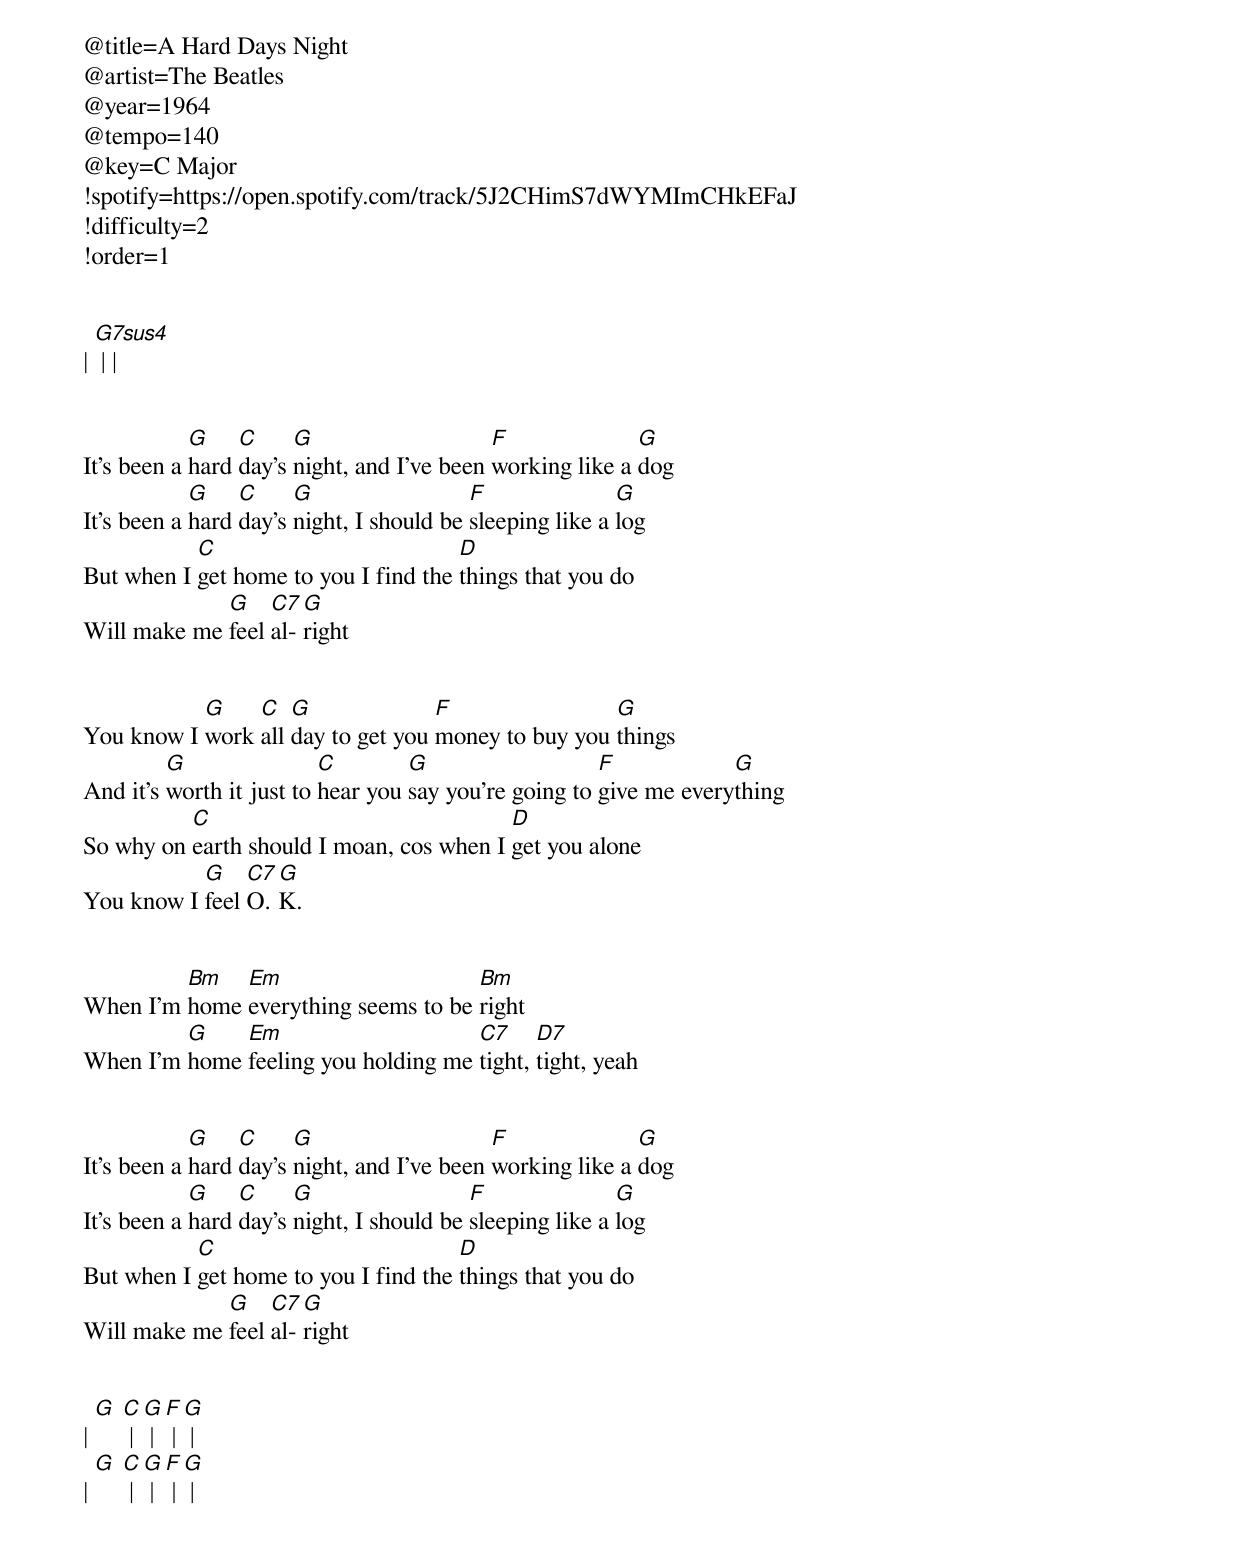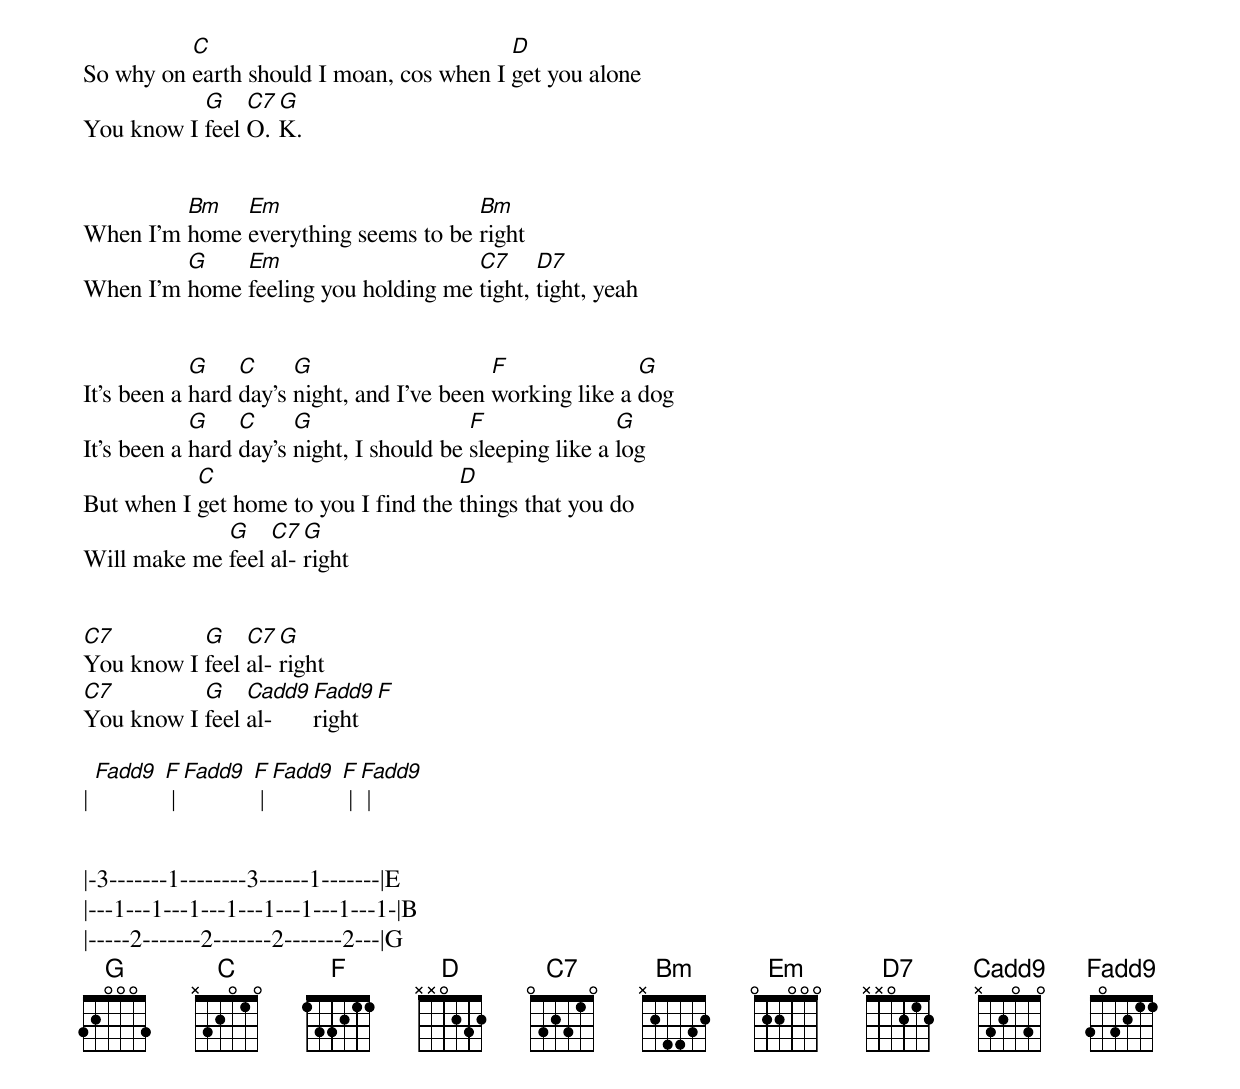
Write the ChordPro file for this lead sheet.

@title=A Hard Days Night
@artist=The Beatles
@year=1964
@tempo=140
@key=C Major
!spotify=https://open.spotify.com/track/5J2CHimS7dWYMImCHkEFaJ
!difficulty=2
!order=1


| [G7sus4] | |


It's been a [G]hard [C]day's [G]night, and I've been [F]working like a [G]dog
It's been a [G]hard [C]day's [G]night, I should be [F]sleeping like a [G]log
But when I [C]get home to you I find the [D]things that you do
Will make me [G]feel [C7]al-[G]right


You know I [G]work [C]all [G]day to get you [F]money to buy you [G]things
And it's [G]worth it just to [C]hear you [G]say you're going to [F]give me every[G]thing
So why on [C]earth should I moan, cos when I [D]get you alone
You know I [G]feel [C7]O.[G]K.


When I'm [Bm]home [Em]everything seems to be [Bm]right
When I'm [G]home [Em]feeling you holding me [C7]tight, [D7]tight, yeah


It's been a [G]hard [C]day's [G]night, and I've been [F]working like a [G]dog
It's been a [G]hard [C]day's [G]night, I should be [F]sleeping like a [G]log
But when I [C]get home to you I find the [D]things that you do
Will make me [G]feel [C7]al-[G]right


| [G] [C] | [G] | [F] | [G] |
| [G] [C] | [G] | [F] | [G] |

So why on [C]earth should I moan, cos when I [D]get you alone
You know I [G]feel [C7]O.[G]K.


When I'm [Bm]home [Em]everything seems to be [Bm]right
When I'm [G]home [Em]feeling you holding me [C7]tight, [D7]tight, yeah


It's been a [G]hard [C]day's [G]night, and I've been [F]working like a [G]dog
It's been a [G]hard [C]day's [G]night, I should be [F]sleeping like a [G]log
But when I [C]get home to you I find the [D]things that you do
Will make me [G]feel [C7]al-[G]right


[C7]You know I [G]feel [C7]al-[G]right
[C7]You know I [G]feel [Cadd9]al-[Fadd9]right [F]

| [Fadd9] [F] | [Fadd9] [F] | [Fadd9] [F] | [Fadd9] |


|-3-------1--------3------1-------|E
|---1---1---1---1---1---1---1---1-|B
|-----2-------2-------2-------2---|G
